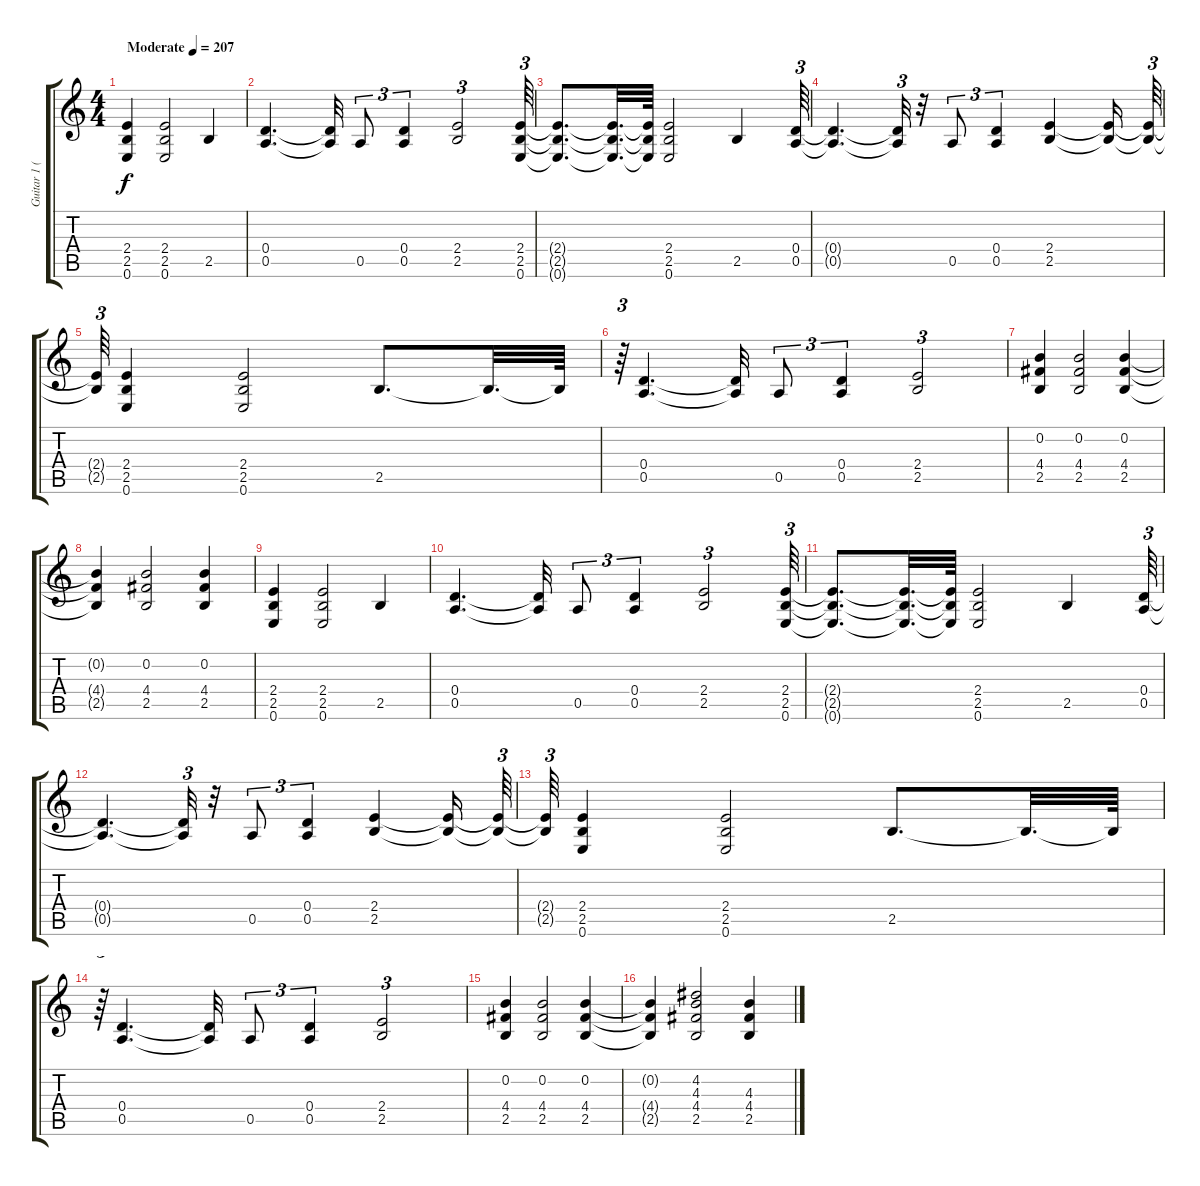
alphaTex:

\track ("Guitar 1 (Brad)" "Guitar 1 (") {instrument distortionguitar}
\staff {score tabs}
\tuning (E4 B3 G3 D3 A2 E2) {hide}
\ts (4 4)
\tempo (207 "Moderate")
\clef g2
\ks c
(2.4 2.5 0.6).4{dy f instrument distortionguitar} (2.4 2.5 0.6).2 2.5.4 |
(0.4 0.5).4{d} (0.4{t} 0.5{t}).32 0.5.8{tu (3 2)} (0.4 0.5).4{tu (3 2)} (2.4 2.5).2{tu (3 2)} (2.4 2.5 0.6).64{tu (3 2)} |
(2.4{t} 2.5{t} 0.6{t}).8{d} (2.4{t} 2.5{t} 0.6{t}).32{d} (2.4{t} 2.5{t} 0.6{t}).64 (2.4 2.5 0.6).2 2.5.4 (0.4 0.5).64{tu (3 2)} |
(0.4{t} 0.5{t}).4{d} (0.4{t} 0.5{t}).32{tu (3 2)} r.32 0.5.8{tu (3 2)} (0.4 0.5).4{tu (3 2)} (2.4 2.5).4 (2.4{t} 2.5{t}).16 (2.4{t} 2.5{t}).64{tu (3 2)} |
(2.4{t} 2.5{t}).64{tu (3 2)} (2.4 2.5 0.6).4 (2.4 2.5 0.6).2 2.5.8{d} 2.5{t}.32{d} 2.5{t}.64 |
r.64{tu (3 2)} (0.4 0.5).4{d} (0.4{t} 0.5{t}).32 0.5.8{tu (3 2)} (0.4 0.5).4{tu (3 2)} (2.4 2.5).2{tu (3 2)} |
(0.2 4.4 2.5).4 (0.2 4.4 2.5).2 (0.2 4.4 2.5).4 |
(0.2{t} 4.4{t} 2.5{t}).4 (0.2 4.4 2.5).2 (0.2 4.4 2.5).4 |
(2.4 2.5 0.6).4 (2.4 2.5 0.6).2 2.5.4 |
(0.4 0.5).4{d} (0.4{t} 0.5{t}).32 0.5.8{tu (3 2)} (0.4 0.5).4{tu (3 2)} (2.4 2.5).2{tu (3 2)} (2.4 2.5 0.6).64{tu (3 2)} |
(2.4{t} 2.5{t} 0.6{t}).8{d} (2.4{t} 2.5{t} 0.6{t}).32{d} (2.4{t} 2.5{t} 0.6{t}).64 (2.4 2.5 0.6).2 2.5.4 (0.4 0.5).64{tu (3 2)} |
(0.4{t} 0.5{t}).4{d} (0.4{t} 0.5{t}).32{tu (3 2)} r.32 0.5.8{tu (3 2)} (0.4 0.5).4{tu (3 2)} (2.4 2.5).4 (2.4{t} 2.5{t}).16 (2.4{t} 2.5{t}).64{tu (3 2)} |
(2.4{t} 2.5{t}).64{tu (3 2)} (2.4 2.5 0.6).4 (2.4 2.5 0.6).2 2.5.8{d} 2.5{t}.32{d} 2.5{t}.64 |
r.64{tu (3 2)} (0.4 0.5).4{d} (0.4{t} 0.5{t}).32 0.5.8{tu (3 2)} (0.4 0.5).4{tu (3 2)} (2.4 2.5).2{tu (3 2)} |
(0.2 4.4 2.5).4 (0.2 4.4 2.5).2 (0.2 4.4 2.5).4 |
(0.2{t} 4.4{t} 2.5{t}).4 (4.2 4.3 4.4 2.5).2 (4.3 4.4 2.5).4
